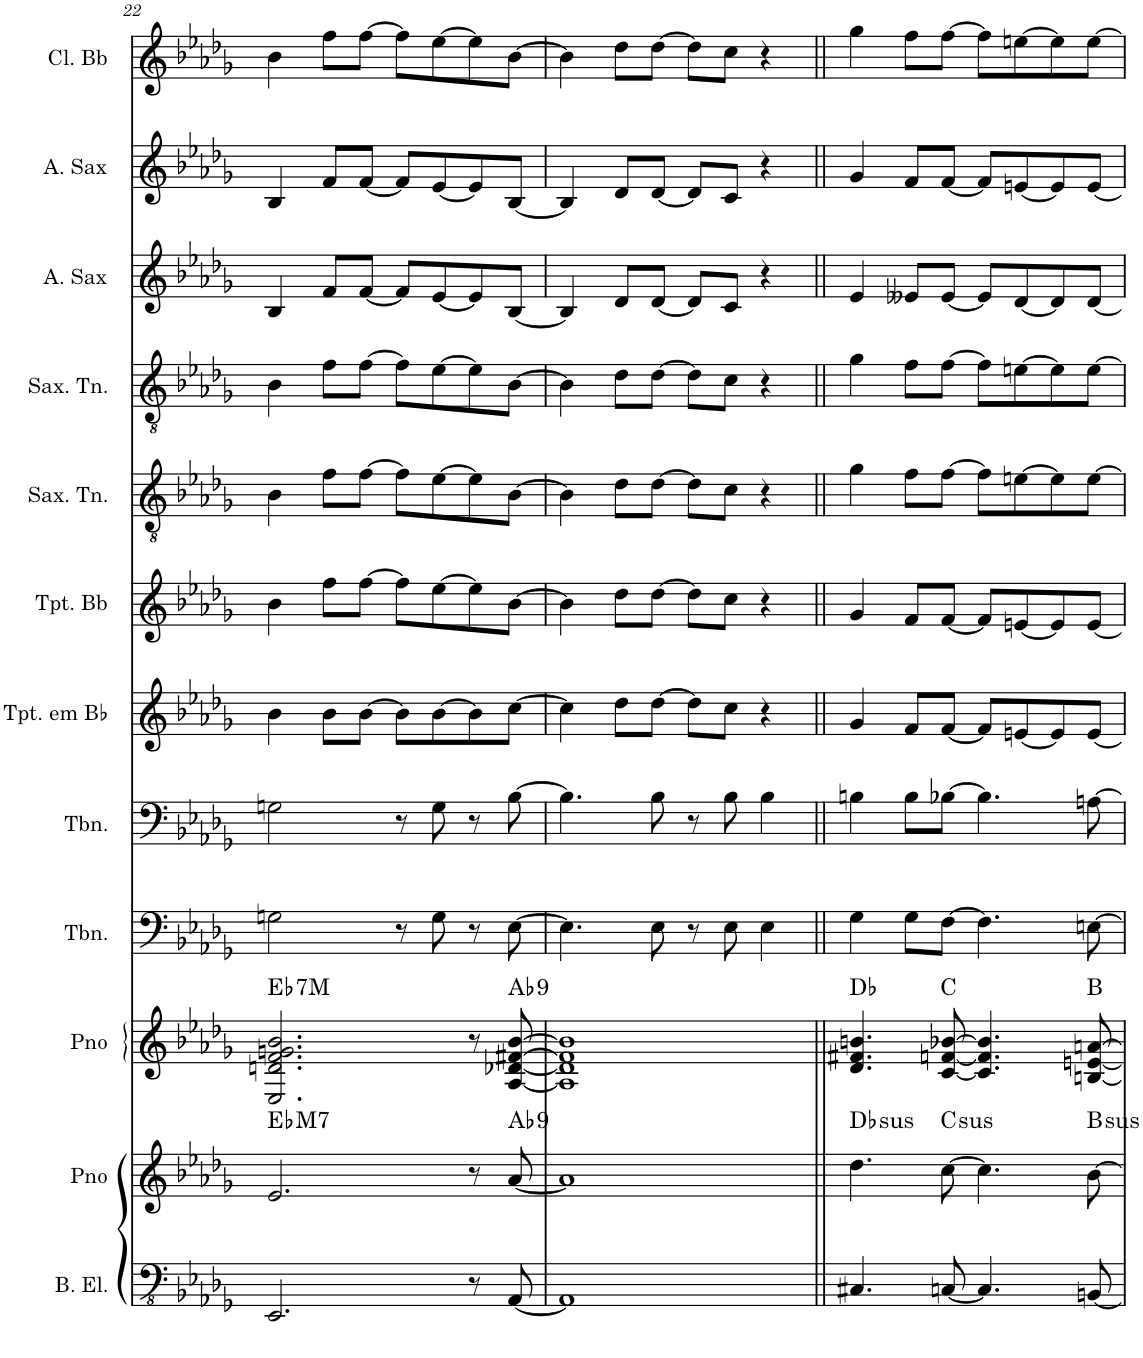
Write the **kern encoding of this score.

**kern	**kern	**kern	**harte	**kern	**kern	**kern	**kern	**kern	**kern	**kern	**kern	**kern
*part12	*part11	*part10	*part10	*part9	*part8	*part7	*part6	*part5	*part4	*part3	*part2	*part1
*staff12	*staff11	*staff10	*	*staff9	*staff8	*staff7	*staff6	*staff5	*staff4	*staff3	*staff2	*staff1
*I"Baixo elétrico	*I"Piano	*I"Piano	*	*I"Trombone	*I"Trombone	*I"Trompete em Bb	*I"Trompete Bb	*I"Saxofone Tenor	*I"Saxofone Tenor	*I"Saxofone Alto	*I"Saxofone Alto	*I"Clarineta Bb
*I'B. El.	*I'Pno	*I'Pno	*	*I'Tbn.	*I'Tbn.	*I'Tpt. em Bb	*I'Tpt. Bb	*I'Sax. Tn.	*I'Sax. Tn.	*	*	*I'Cl. Bb
!!LO:PB:g=z
*clefFv4	*clefG2	*clefG2	*	*clefF4	*clefF4	*clefG2	*clefG2	*clefGv2	*clefGv2	*clefG2	*clefG2	*clefG2
*	*	*	*	*	*	*ITrd1c2	*ITrd1c2	*ITrd8c14	*ITrd8c14	*ITrd5c9	*ITrd5c9	*ITrd1c2
*k[b-e-a-d-g-]	*k[b-e-a-d-g-]	*k[b-e-a-d-g-]	*	*k[b-e-a-d-g-]	*k[b-e-a-d-g-]	*k[b-e-a-d-g-]	*k[b-e-a-d-g-]	*k[b-e-a-d-g-]	*k[b-e-a-d-g-]	*k[b-e-a-d-g-]	*k[b-e-a-d-g-]	*k[b-e-a-d-g-]
*M4/4	*M4/4	*M4/4	*	*M4/4	*M4/4	*M4/4	*M4/4	*M4/4	*M4/4	*M4/4	*M4/4	*M4/4
=22	=22	=22	=22	=22	=22	=22	=22	=22	=22	=22	=22	=22
!	!	!	!LO:H:kt=7	!	!	!	!	!	!	!	!	!
2.EEE-/	2.e-/	2.E-/ 2.dn/ 2.f/ 2.gn/ 2.b-/	Eb:7	2Gn\	2Gn\	4b-\	4b-\	4B-\	4B-\	4B-/	4B-/	4b-\
.	.	.	.	.	.	8b-\L	8ff\L	8f\L	8f\L	8f/L	8f/L	8ff\L
.	.	.	.	.	.	[8b-\J	[8ff\J	[8f\J	[8f\J	[8f/J	[8f/J	[8ff\J
.	.	.	.	8r	8r	8b-\L]	8ff\L]	8f\L]	8f\L]	8f/L]	8f/L]	8ff\L]
.	.	.	.	8G\	8G\	[8b-\	[8ee-\	[8e-\	[8e-\	[8e-/	[8e-/	[8ee-\
8r	8r	8r	.	8r	8r	8b-\]	8ee-\]	8e-\]	8e-\]	8e-/]	8e-/]	8ee-\]
!	!	!	!LO:H:kt=9	!	!	!	!	!	!	!	!	!
[8AAA-/	[8a-/	[8A-/ [8d-X/ [8f#X/ [8b-/	Ab:9	[8E-\	[8B-\	[8cc\J	[8b-\J	[8B-\J	[8B-\J	[8B-/J	[8B-/J	[8b-\J
=23	=23	=23	=23	=23	=23	=23	=23	=23	=23	=23	=23	=23
1AAA-]	1a-]	1A-] 1d-] 1f#] 1b-]	.	4.E-\]	4.B-\]	4cc\]	4b-\]	4B-\]	4B-\]	4B-/]	4B-/]	4b-\]
.	.	.	.	.	.	8dd-\L	8dd-\L	8d-\L	8d-\L	8d-/L	8d-/L	8dd-\L
.	.	.	.	8E-\	8B-\	[8dd-\J	[8dd-\J	[8d-\J	[8d-\J	[8d-/J	[8d-/J	[8dd-\J
.	.	.	.	8r	8r	8dd-\L]	8dd-\L]	8d-\L]	8d-\L]	8d-/L]	8d-/L]	8dd-\L]
.	.	.	.	8E-\	8B-\	8cc\J	8cc\J	8c\J	8c\J	8c/J	8c/J	8cc\J
.	.	.	.	4E-\	4B-\	4r	4r	4r	4r	4r	4r	4r
=24||	=24||	=24||	=24||	=24||	=24||	=24||	=24||	=24||	=24||	=24||	=24||	=24||
4.CC#X/	4.dd-\	4.d-/ 4.f#X/ 4.bn/	Db:maj	4G-\	4Bn\	4g-/	4g-/	4g-\	4g-\	4e-/	4g-/	4gg-\
.	.	.	.	8G-\L	8B\L	8f/L	8f/L	8f\L	8f\L	8e--X/L	8f/L	8ff\L
[8CCn/	[8cc\	[8c/ [8fn/ [8b-X/	C:maj	[8F\J	[8B-X\J	[8f/J	[8f/J	[8f\J	[8f\J	[8e--/J	[8f/J	[8ff\J
4.CC/]	4.cc\]	4.c/] 4.f/] 4.b-/]	.	4.F\]	4.B-\]	8f/L]	8f/L]	8f\L]	8f\L]	8e--/L]	8f/L]	8ff\L]
.	.	.	.	.	.	[8en/	[8en/	[8en\	[8en\	[8d-/	[8en/	[8een\
.	.	.	.	.	.	8e/]	8e/]	8e\]	8e\]	8d-/]	8e/]	8ee\]
[8BBBn/	[8b-\	[8Bn/ [8en/ [8an/	B:maj	[8En\	[8An\	[8e/J	[8e/J	[8e\J	[8e\J	[8d-/J	[8e/J	[8ee\J
=	=	=	=	=	=	=	=	=	=	=	=	=
*-	*-	*-	*-	*-	*-	*-	*-	*-	*-	*-	*-	*-
